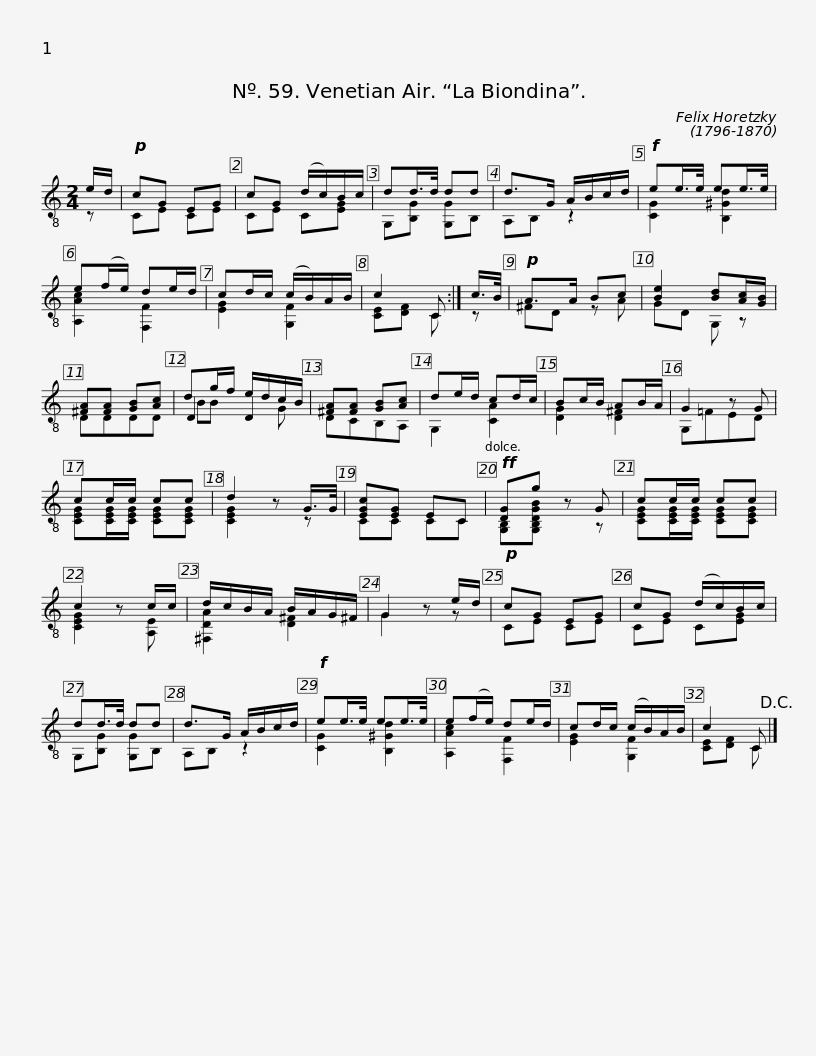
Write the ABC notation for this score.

X:1
%%score ( 1 2 3 )
L:1/8
M:2/4
I:linebreak $
K:C
V:1 treble-8
V:2 treble-8
V:3 treble-8
V:1
 e/d/ |!p! cG EG | cG (d/c/)B/c/ | dd/>d/ dd | d>G A/B/c/d/ |$ %5
!f! ee/>e/ ee/>e/ | e(f/e/) de/d/ | cd/c/ (c/B/)A/B/ | c2 C :| c/>B/ | %10
!p! A>A Bc |$ [Be]2 [Bd][Ac]/[GB]/ | [^FA][FA] [GB][Ac] | dg/f/ e/d/c/B/ | [^FA][FA] [GB][Ac] | %15
 de/d/ cd/c/ |$ Bc/B/ AB/A/ | G2 z G | cc/c/ cc | d2 z G/>G/ | %20
 [EGc][EG] EC |!ff! [DG]g z G |$ cc/c/ cc | c2 z c/c/ | d/c/B/A/ B/A/G/^F/ | %25
 G2 z e/d/ |!p! cG EG | cG (d/c/)B/c/ |$ dd/>d/ dd | d>G A/B/c/d/ | %30
!f! ee/>e/ ee/>e/ | e(f/e/) de/d/ | cd/c/ (c/B/)A/B/ | c2 C!D.C.! |] %34
V:2
 z | CE CE | CE C[EG] | G,[B,G] [G,G]B, | A,B, z2 |$ %5
 [CG]2 [B,^Gd]2 | [A,Ac]2 [F,F]2 | [EG]2 [G,F]2 | [CE][DF] C :| z | %10
 ^FD z A |$ GD G, z | DDDD | D2 D2 | DCB,A, | %15
 G,2 [CA]2 |$ [DG]2 [D^F]2 | G,=FED | [CEG][CEG]/[CEG]/ [CEG][CEG] | [CEG]2 z z | %20
 CC CC | [G,B,][G,B,DGB] z z |$ [CEG][CEG]/[CEG]/ [CEG][CEG] | [CEG]2 z [A,E] | [^F,DA]2 [D^F]2 | %25
 G2 z z | CE CE | CE C[EG] |$ G,[B,G] [G,G]B, | A,B, z2 | %30
 [CG]2 [B,^Gd]2 | [A,Ac]2 [F,F]2 | [EG]2 [G,F]2 | [CE][DF] C |] %34
V:3
 x | x4 | x4 | x4 | x4 |$ %5
 x4 | x4 | x4 | x3 :| x | %10
 x4 |$ x4 | x4 | BB x G | x4 | %15
 x4 |$ x4 | x4 | x4 | x4 | %20
 x4 | x4 |$ x4 | x4 | x4 | %25
 x4 | x4 | x4 |$ x4 | x4 | %30
 x4 | x4 | x4 | x3 |] %34
